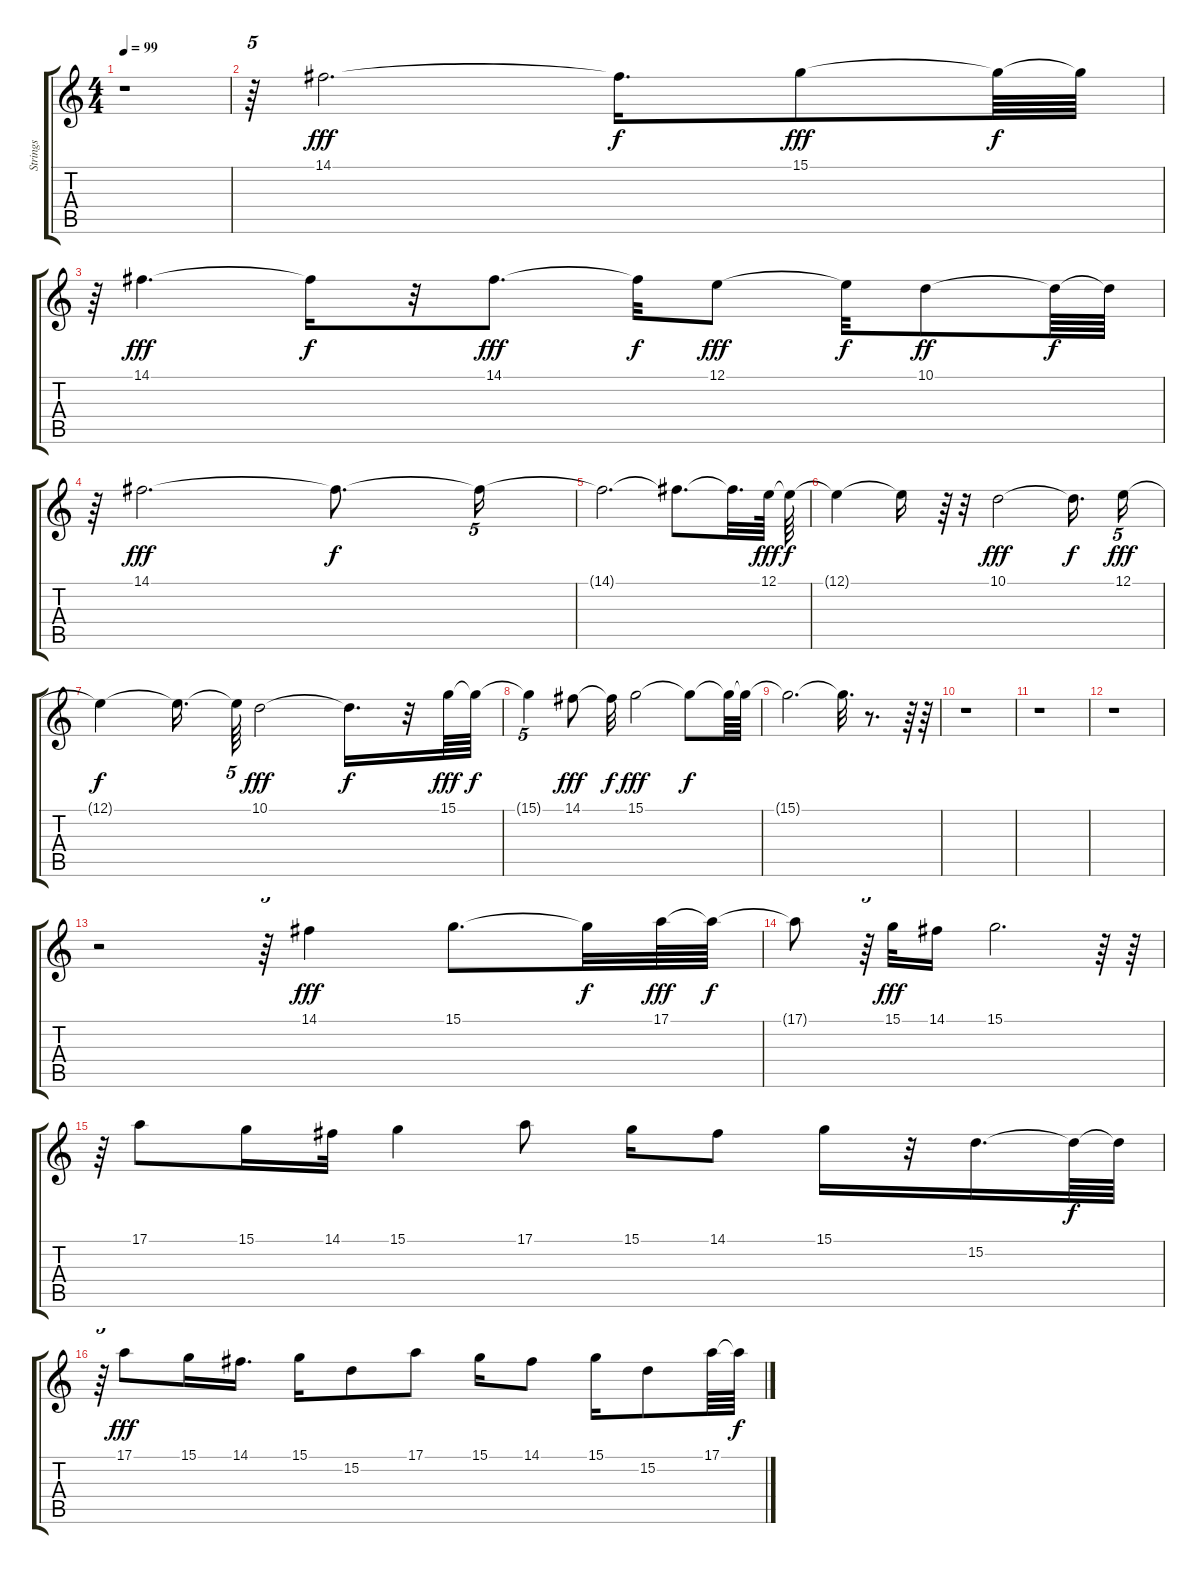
\track ("Strings" "Strings") {instrument stringensemble1}
\staff {score tabs}
\tuning (E4 B3 G3 D3 A2 E2) {hide}
\ts (4 4)
\tempo 99
\clef g2
\ks c
r.1{dy f} |
r.64{tu (5 4)} 14.1.2{d dy fff volume 12} 14.1{t}.16{d dy f} 15.1.8{dy fff} 15.1{t}.64{dy f} 15.1{t}.64 |
r.64{tu (5 4)} 14.1.4{d dy fff} 14.1{t}.16{dy f} r.32 14.1.8{d dy fff} 14.1{t}.32{dy f} 12.1.8{dy fff} 12.1{t}.32{dy f} 10.1.8{dy ff} 10.1{t}.64{dy f} 10.1{t}.64 |
r.64{tu (5 4)} 14.1.2{d dy fff} 14.1{t}.8{d dy f} 14.1{t}.16{tu (5 4)} |
14.1{t}.2{d} 14.1{t}.8{d} 14.1{t}.32{d} 12.1.64{dy fff} 12.1{t}.64{dy f} |
12.1{t}.4 12.1{t}.16 r.64{tu (5 4)} r.32 10.1.2{dy fff} 10.1{t}.16{d dy f} 12.1.16{tu (5 4) dy fff} |
12.1{t}.4{dy f} 12.1{t}.16{d} 12.1{t}.64{tu (5 4)} 10.1.2{dy fff} 10.1{t}.16{d dy f} r.32 15.1.64{dy fff} 15.1{t}.64{dy f} |
15.1{t}.4{tu (5 4)} 14.1.8{dy fff} 14.1{t}.32{dy f} 15.1.2{dy fff} 15.1{t}.8{dy f} 15.1{t}.64 15.1{t}.64 |
15.1{t}.2{d} 15.1{t}.32{d} r.8{d} r.64 r.64 |
r.1 |
r.1 |
r.1 |
r.2 r.64{tu (5 4)} 14.1.4{dy fff} 15.1.8{d} 15.1{t}.32{dy f} 17.1.64{dy fff} 17.1{t}.64{dy f} |
17.1{t}.8 r.64{tu (5 4)} 15.1.32{dy fff} 14.1.16 15.1.2{d} r.64 r.64 |
r.64{tu (5 4)} 17.1.8 15.1.16 14.1.32 15.1.4 17.1.8 15.1.16 14.1.8 15.1.16 r.32 15.2.16{d} 15.2{t}.64{dy f} 15.2{t}.64 |
r.64{tu (5 4)} 17.1.8{dy fff} 15.1.16 14.1.16{d} 15.1.16 15.2.8 17.1.8 15.1.16 14.1.8 15.1.16 15.2.8 17.1.64 17.1{t}.64{dy f}
